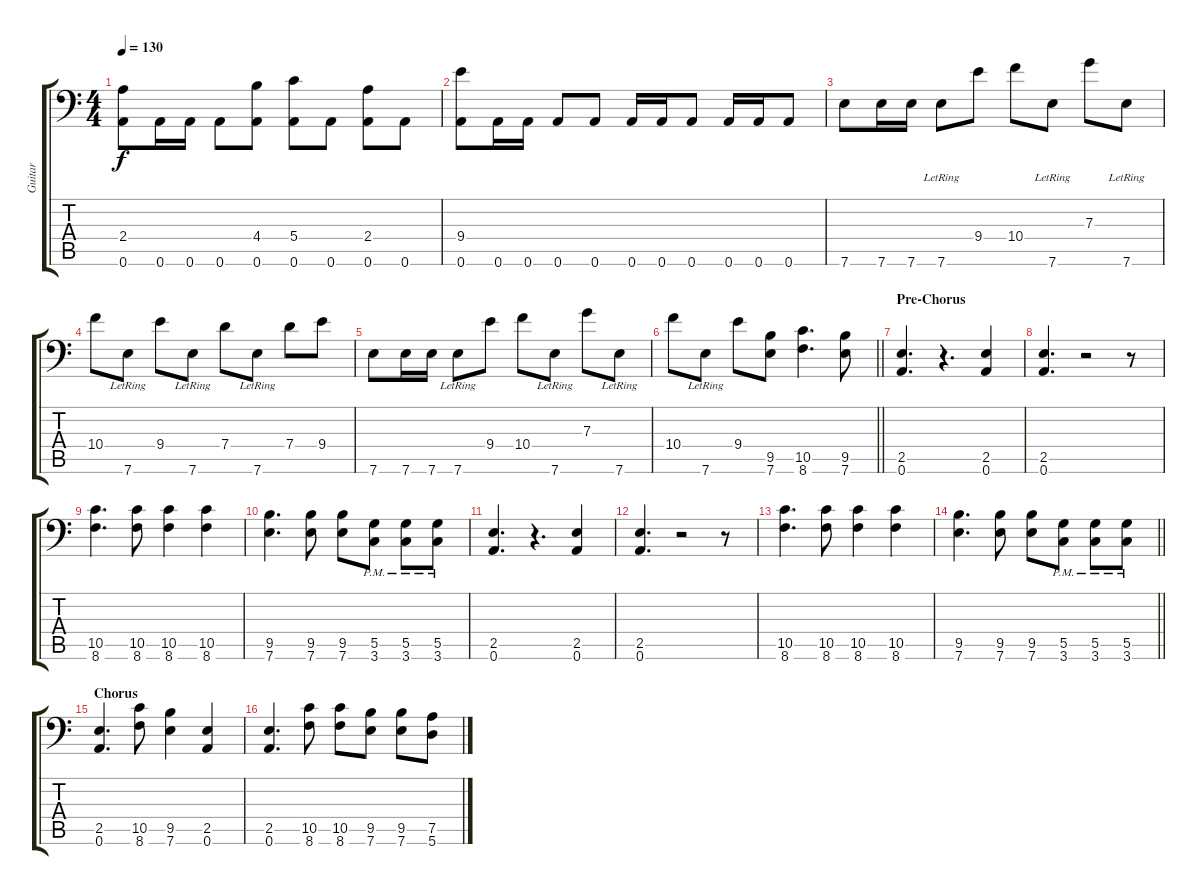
\track ("Guitar" "Guitar") {instrument overdrivenguitar}
\staff {score tabs}
\tuning (A3 E3 C3 G2 D2 A1) {hide}
\ts (4 4)
\tempo 130
\clef f4
\ks c
(2.4 0.6).8{dy f} 0.6.16 0.6.16 0.6.8 (4.4 0.6).8 (5.4 0.6).8 0.6.8 (2.4 0.6).8 0.6.8 |
(9.4 0.6).8 0.6.16 0.6.16 0.6.8 0.6.8 0.6.16 0.6.16 0.6.8 0.6.16 0.6.16 0.6.8 |
7.6.8 7.6.16 7.6.16 7.6{lr}.8 9.4.8 10.4.8 7.6{lr}.8 7.3.8 7.6{lr}.8 |
10.4.8 7.6{lr}.8 9.4.8 7.6{lr}.8 7.4.8 7.6{lr}.8 7.4.8 9.4.8 |
7.6.8 7.6.16 7.6.16 7.6{lr}.8 9.4.8 10.4.8 7.6{lr}.8 7.3.8 7.6{lr}.8 |
\barLineRight lightlight
10.4.8 7.6{lr}.8 9.4.8 (9.5 7.6).8 (10.5 8.6).4{d} (9.5 7.6).8 |
\section ("" "Pre-Chorus")
(2.5 0.6).4{d} r.4{d} (2.5 0.6).4 |
(2.5 0.6).4{d} r.2 r.8 |
(10.5 8.6).4{d} (10.5 8.6).8 (10.5 8.6).4 (10.5 8.6).4 |
(9.5 7.6).4{d} (9.5 7.6).8 (9.5 7.6).8 (5.5{pm} 3.6{pm}).8 (5.5{pm} 3.6{pm}).8 (5.5{pm} 3.6{pm}).8 |
(2.5 0.6).4{d} r.4{d} (2.5 0.6).4 |
(2.5 0.6).4{d} r.2 r.8 |
(10.5 8.6).4{d} (10.5 8.6).8 (10.5 8.6).4 (10.5 8.6).4 |
\barLineRight lightlight
(9.5 7.6).4{d} (9.5 7.6).8 (9.5 7.6).8 (5.5{pm} 3.6{pm}).8 (5.5{pm} 3.6{pm}).8 (5.5{pm} 3.6{pm}).8 |
\section ("" "Chorus")
(2.5 0.6).4{d} (10.5 8.6).8 (9.5 7.6).4 (2.5 0.6).4 |
(2.5 0.6).4{d} (10.5 8.6).8 (10.5 8.6).8 (9.5 7.6).8 (9.5 7.6).8 (7.5 5.6).8
